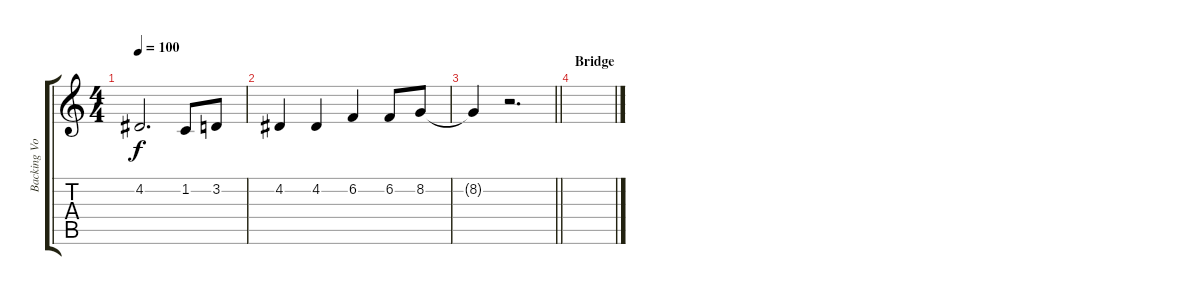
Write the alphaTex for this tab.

\track ("Backing Vocals" "Backing Vo") {instrument flute}
\staff {score tabs}
\tuning (E4 B3 G3 D3 A2 E2) {hide}
\ts (4 4)
\tempo 100
\clef g2
\ks c
4.2{t}.2{d dy f} 1.2.8 3.2.8 |
4.2.4 4.2.4 6.2.4 6.2.8 8.2.8 |
\barLineRight lightlight
8.2{t}.4 r.2{d} |
\section ("" "Bridge")
